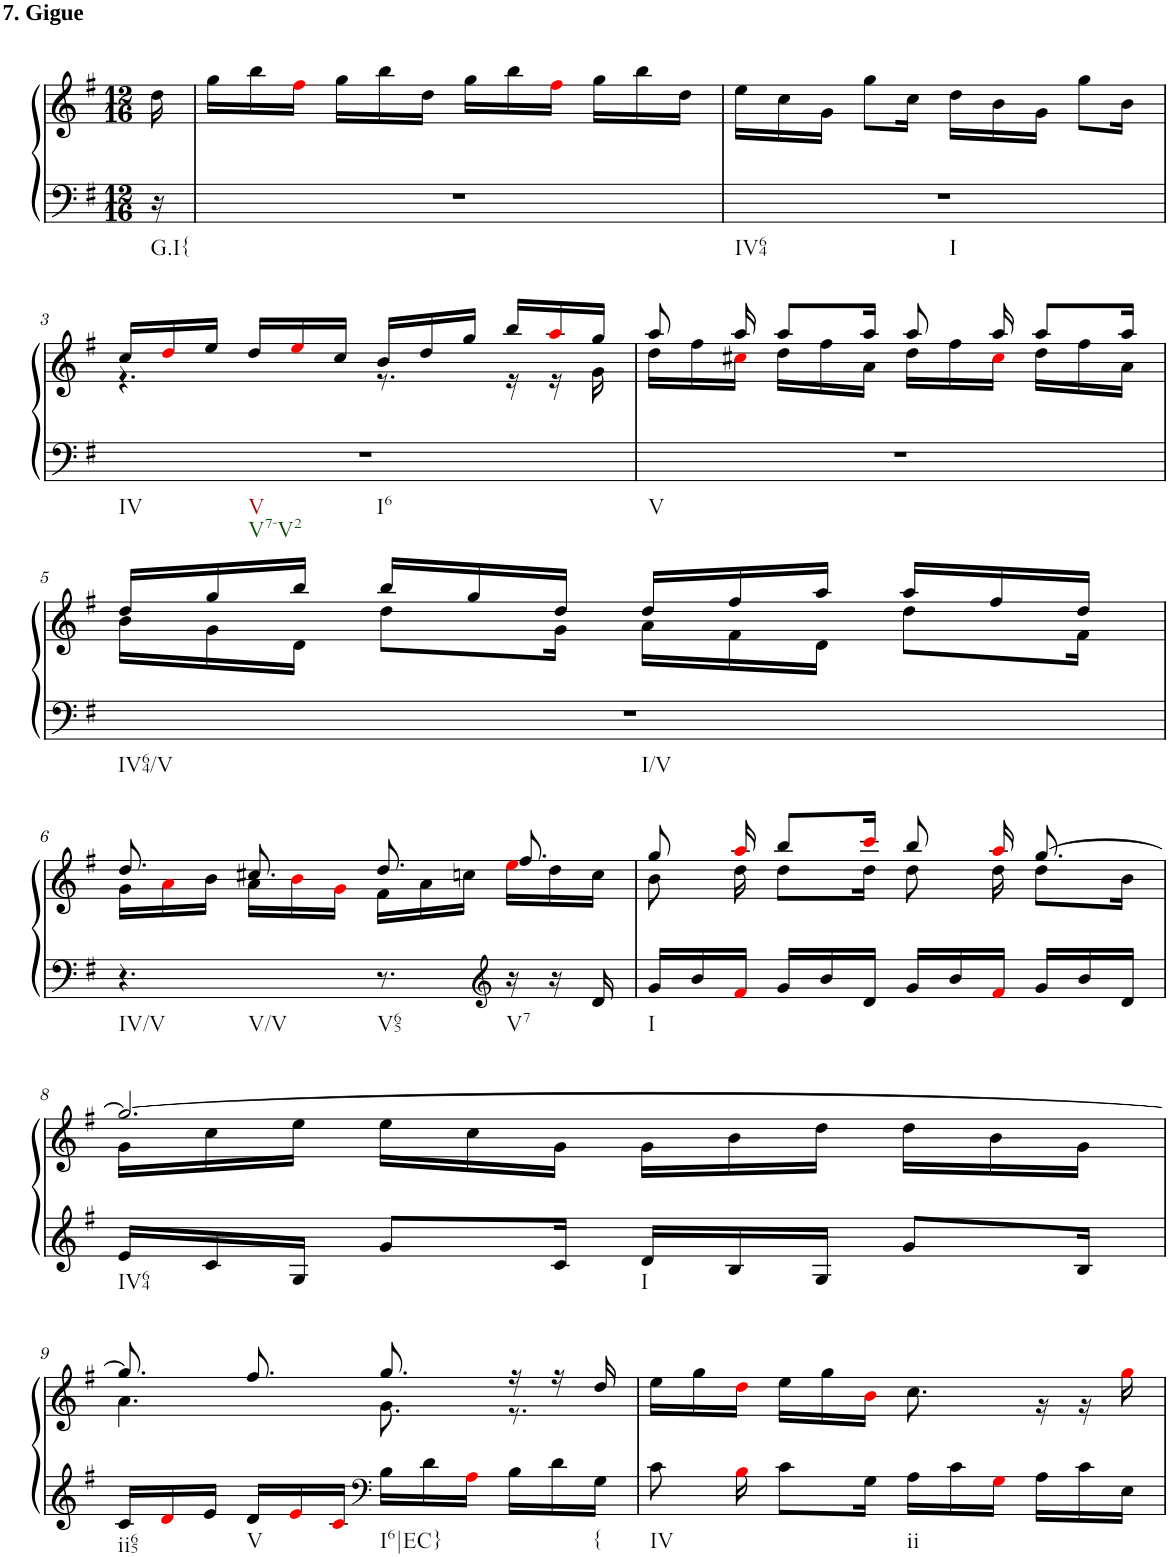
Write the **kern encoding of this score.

**kern	**kern
*part1	*part1
*staff2	*staff1
*I"Klavier linke Hand	*
*clefF4	*clefG2
*k[f#]	*k[f#]
*M12/16	*M12/16
=	=
!	!LO:TX:a:B:t=7. Gigue
!LO:TX:b:t=G.I{	!
16r	16dd\
=1	=1
2.r	16gg\LL
.	16bb\
.	16ff#i\JJ
.	16gg\LL
.	16bb\
.	16dd\JJ
.	16gg\LL
.	16bb\
.	16ff#i\JJ
.	16gg\LL
.	16bb\
.	16dd\JJ
=2	=2
!LO:TX:b:t=IV64	!
!LO:TX:b:t=I	!
2.r	16ee\LL
.	16cc\
.	16g\JJ
.	8gg\L
.	16cc\Jk
.	16dd\LL
.	16b\
.	16g\JJ
.	8gg\L
.	16b\Jk
!!LO:LB:g=z
=3	=3
*	*^
!LO:TX:b:t=IV	!	!
!LO:TX:b:t=V	!	!
!LO:TX:b:t=V7-V2	!	!
!LO:TX:b:t=I6	!	!
2.r	16cc/LL	4.r
.	16ddi/	.
.	16ee/JJ	.
.	16dd/LL	.
.	16eei/	.
.	16cc/JJ	.
.	16b/LL	8.r
.	16dd/	.
.	16gg/JJ	.
.	16bb/LL	16r
.	16aai/	16r
.	16gg/JJ	16g\
=4	=4	=4
!LO:TX:b:t=V	!	!
2.r	8aa/	16dd\LL
.	.	16ff#\
.	16aa/	16cc#Xi\JJ
.	8aa/L	16dd\LL
.	.	16ff#\
.	16aa/Jk	16a\JJ
.	8aa/	16dd\LL
.	.	16ff#\
.	16aa/	16cc#i\JJ
.	8aa/L	16dd\LL
.	.	16ff#\
.	16aa/Jk	16a\JJ
!!LO:LB:g=z	!!
=5	=5	=5
!LO:TX:b:t=IV64/V	!	!
!LO:TX:b:t=I/V	!	!
2.r	16dd/LL	16b\LL
.	16gg/	16g\
.	16bb/JJ	16d\JJ
.	16bb/LL	8dd\L
.	16gg/	.
.	16dd/JJ	16g\Jk
.	16dd/LL	16a\LL
.	16ff#/	16f#\
.	16aa/JJ	16d\JJ
.	16aa/LL	8dd\L
.	16ff#/	.
.	16dd/JJ	16f#\Jk
!!LO:LB:g=z	!!
=6	=6	=6
!LO:TX:b:t=IV/V	!	!
!LO:TX:b:t=V/V	!	!
4.r	8.dd/	16g\LL
.	.	16ai\
.	.	16b\JJ
.	8.cc#X/	16a\LL
.	.	16bi\
.	.	16gi\JJ
!LO:TX:b:t=V65	!	!
8.r	8.dd/	16f#\LL
.	.	16a\
.	.	16ccn\JJ
*clefG2	*	*
!LO:TX:b:t=V7	!	!
16r	8.ff#/	16eei\LL
16r	.	16dd\
16d/	.	16cc\JJ
=7	=7	=7
!LO:TX:b:t=I	!	!
16g/LL	8gg/	8b\
16b/	.	.
16f#i/JJ	16aai/	16dd\
16g/LL	8bb/L	8dd\L
16b/	.	.
16d/JJ	16ccci/Jk	16dd\Jk
16g/LL	8bb/	8dd\
16b/	.	.
16f#i/JJ	16aai/	16dd\
16g/LL	[8.gg/	8dd\L
16b/	.	.
16d/JJ	.	16b\Jk
!!LO:LB:g=z	!!
=8	=8	=8
!LO:TX:b:t=IV64	!	!
16e/LL	2.gg/_	16g\LL
16c/	.	16cc\
16G/JJ	.	16ee\JJ
8g/L	.	16ee\LL
.	.	16cc\
16c/Jk	.	16g\JJ
!LO:TX:b:t=I	!	!
16d/LL	.	16g\LL
16B/	.	16b\
16G/JJ	.	16dd\JJ
8g/L	.	16dd\LL
.	.	16b\
16B/Jk	.	16g\JJ
!!LO:LB:g=z	!!
=9	=9	=9
!LO:TX:b:t=ii65	!	!
16c/LL	8.gg/]	4.a\
16di/	.	.
16e/JJ	.	.
!LO:TX:b:t=V	!	!
16d/LL	8.ff#/	.
16ei/	.	.
16ci/JJ	.	.
*clefF4	*	*
!LO:TX:b:t=I6|EC}	!	!
16B\LL	8.gg/	8.g\
16d\	.	.
16Ai\JJ	.	.
16B\LL	16r	8.r
16d\	16r	.
!LO:TX:b:t={	!	!
16G\JJ	16dd/	.
=10	=10	=10
!LO:TX:b:t=IV	!	!
8c\	2.ryy	16ee\LL
.	.	16gg\
16Bi\	.	16ddi\JJ
8c\L	.	16ee\LL
.	.	16gg\
16G\Jk	.	16bi\JJ
!LO:TX:b:t=ii	!	!
16A\LL	.	8.cc\
16c\	.	.
16Gi\JJ	.	.
16A\LL	.	16r
16c\	.	16r
16E\JJ	.	16ggi\
*	*v	*v
=	=
*-	*-
